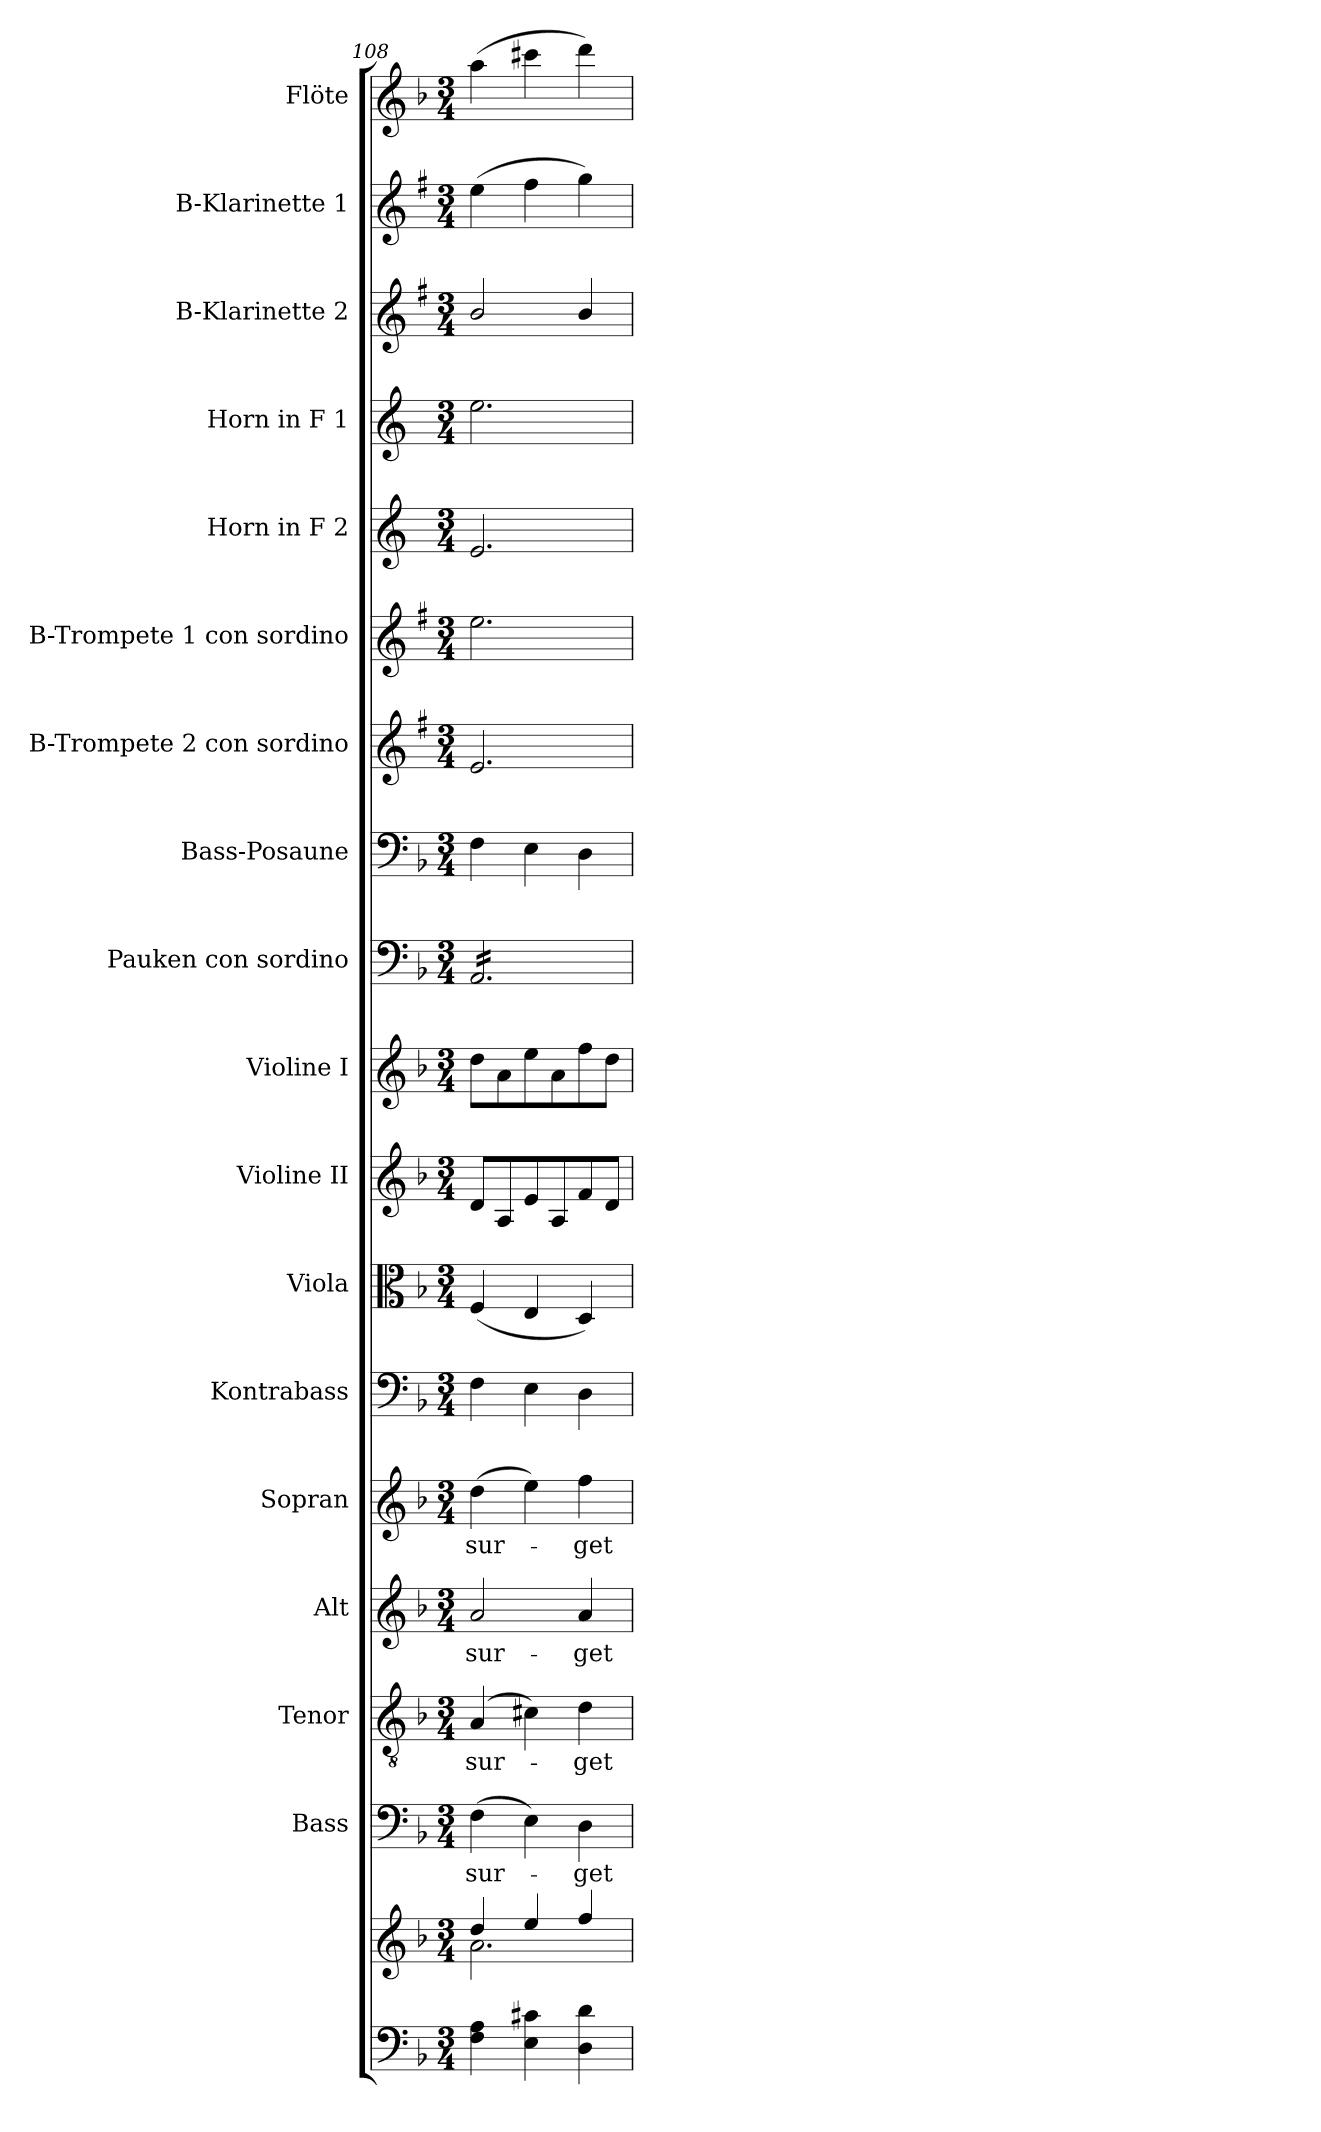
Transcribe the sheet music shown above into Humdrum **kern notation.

**kern	**kern	**kern	**text	**kern	**text	**kern	**text	**kern	**text	**kern	**kern	**kern	**kern	**kern	**kern	**kern	**kern	**kern	**kern	**kern	**kern	**kern
*part18	*part18	*part17	*part17	*part16	*part16	*part15	*part15	*part14	*part14	*part13	*part12	*part11	*part10	*part9	*part8	*part7	*part6	*part5	*part4	*part3	*part2	*part1
*staff19	*staff18	*staff17	*staff17	*staff16	*staff16	*staff15	*staff15	*staff14	*staff14	*staff13	*staff12	*staff11	*staff10	*staff9	*staff8	*staff7	*staff6	*staff5	*staff4	*staff3	*staff2	*staff1
*	*	*I"Bass	*	*I"Tenor	*	*I"Alt	*	*I"Sopran	*	*I"Kontrabass	*I"Viola	*I"Violine II	*I"Violine I	*I"Pauken con sordino	*I"Bass-Posaune	*I"B-Trompete 2 con sordino	*I"B-Trompete 1 con sordino	*I"Horn in F 2	*I"Horn in F 1	*I"B-Klarinette 2	*I"B-Klarinette 1	*I"Flöte
*	*	*I'B.	*	*I'T.	*	*I'A.	*	*I'S.	*	*I'Kb.	*I'Vla.	*I'Vl. II	*I'Vl. I	*I'Pk.	*I'B. Pos.	*I'B Trp. 2	*I'B Trp. 1	*	*	*I'B Kl. 2	*I'B Kl. 1	*I'Fl.
*clefF4	*clefG2	*clefF4	*	*clefGv2	*	*clefG2	*	*clefG2	*	*clefF4	*clefC3	*clefG2	*clefG2	*clefF4	*clefF4	*clefG2	*clefG2	*clefG2	*clefG2	*clefG2	*clefG2	*clefG2
*	*	*	*	*	*	*	*	*	*	*ITrd7c12	*	*	*	*	*	*ITrd1c2	*ITrd1c2	*ITrd4c7	*ITrd4c7	*ITrd1c2	*ITrd1c2	*
*k[b-]	*k[b-]	*k[b-]	*	*k[b-]	*	*k[b-]	*	*k[b-]	*	*k[b-]	*k[b-]	*k[b-]	*k[b-]	*k[b-]	*k[b-]	*k[b-]	*k[b-]	*k[b-]	*k[b-]	*k[b-]	*k[b-]	*k[b-]
*F:	*F:	*F:	*	*F:	*	*F:	*	*F:	*	*F:	*F:	*F:	*F:	*F:	*F:	*F:	*F:	*F:	*F:	*F:	*F:	*F:
*M3/4	*M3/4	*M3/4	*	*M3/4	*	*M3/4	*	*M3/4	*	*M3/4	*M3/4	*M3/4	*M3/4	*M3/4	*M3/4	*M3/4	*M3/4	*M3/4	*M3/4	*M3/4	*M3/4	*M3/4
=108	=108	=108	=108	=108	=108	=108	=108	=108	=108	=108	=108	=108	=108	=108	=108	=108	=108	=108	=108	=108	=108	=108
*	*^	*	*	*	*	*	*	*	*	*	*	*	*	*	*	*	*	*	*	*	*	*
!	!	!	!	!LO:LY:b	!	!LO:LY:b	!	!LO:LY:b	!	!LO:LY:b	!	!	!	!	!	!	!	!	!	!	!	!	!
*	*	*	*	*	*	*	*	*	*	*	*	*	*	*	*tremolo	*	*	*	*	*	*	*	*
4F\ 4A\	4dd/	2.a\	(>4F\	-sur-	(4A/	-sur-	2a/	-sur-	(>4dd\	-sur-	4FF\	(<4F/	8d/L	8dd\L	16AA/LL	4F\	2.d/	2.dd\	2.A/	2.a\	2a/	(>4dd\	(>4aa\
.	.	.	.	.	.	.	.	.	.	.	.	.	.	.	16AA/	.	.	.	.	.	.	.	.
.	.	.	.	.	.	.	.	.	.	.	.	.	8A/	8a\	16AA/	.	.	.	.	.	.	.	.
.	.	.	.	.	.	.	.	.	.	.	.	.	.	.	16AA/	.	.	.	.	.	.	.	.
4E\ 4c#X\	4ee/	.	4E\)	.	4c#X\)	.	.	.	4ee\)	.	4EE\	4E/	8e/	8ee\	16AA/	4E\	.	.	.	.	.	4ee\	4ccc#X\
.	.	.	.	.	.	.	.	.	.	.	.	.	.	.	16AA/	.	.	.	.	.	.	.	.
.	.	.	.	.	.	.	.	.	.	.	.	.	8A/	8a\	16AA/	.	.	.	.	.	.	.	.
.	.	.	.	.	.	.	.	.	.	.	.	.	.	.	16AA/	.	.	.	.	.	.	.	.
!	!	!	!	!LO:LY:b	!	!LO:LY:b	!	!LO:LY:b	!	!LO:LY:b	!	!	!	!	!	!	!	!	!	!	!	!	!
4D\ 4d\	4ff/	.	4D\	-get	4d\	-get	4a/	-get	4ff\	-get	4DD\	4D/)	8f/	8ff\	16AA/	4D\	.	.	.	.	4a/	4ff\)	4ddd\)
.	.	.	.	.	.	.	.	.	.	.	.	.	.	.	16AA/	.	.	.	.	.	.	.	.
.	.	.	.	.	.	.	.	.	.	.	.	.	8d/J	8dd\J	16AA/	.	.	.	.	.	.	.	.
.	.	.	.	.	.	.	.	.	.	.	.	.	.	.	16AA/JJ	.	.	.	.	.	.	.	.
*	*	*	*	*	*	*	*	*	*	*	*	*	*	*	*Xtremolo	*	*	*	*	*	*	*	*
*	*v	*v	*	*	*	*	*	*	*	*	*	*	*	*	*	*	*	*	*	*	*	*	*
=	=	=	=	=	=	=	=	=	=	=	=	=	=	=	=	=	=	=	=	=	=	=
*-	*-	*-	*-	*-	*-	*-	*-	*-	*-	*-	*-	*-	*-	*-	*-	*-	*-	*-	*-	*-	*-	*-
